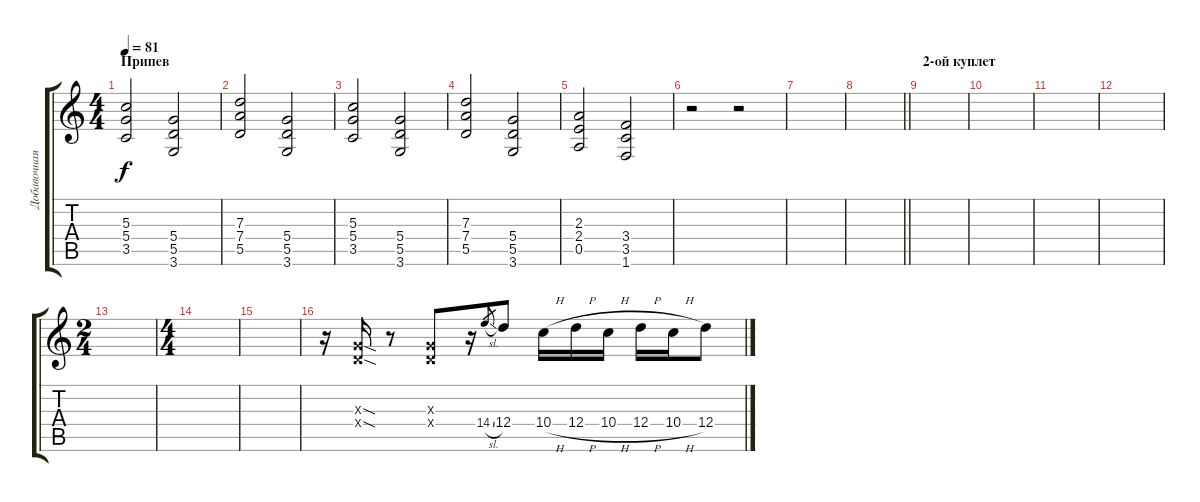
\track ("Добавочная" "Добавочная") {instrument acousticguitarsteel}
\staff {score tabs}
\tuning (E4 B3 G3 D3 A2 E2) {hide}
\ts (4 4)
\section ("" "Припев")
\tempo 81
\clef g2
\ks c
(5.3 5.4 3.5).2{dy f volume 8 instrument distortionguitar} (5.4 5.5 3.6).2 |
(7.3 7.4 5.5).2 (5.4 5.5 3.6).2 |
(5.3 5.4 3.5).2 (5.4 5.5 3.6).2 |
(7.3 7.4 5.5).2 (5.4 5.5 3.6).2 |
(2.3 2.4 0.5).2 (3.4 3.5 1.6).2 |
r.2 r.2 |
|
\barLineRight lightlight
|
\section ("" "2-ой куплет")
|
|
|
|
\ts (2 4)
|
\ts (4 4)
|
|
r.16 (0.3{sod x} 0.4{sod x}).16 r.8 (0.3{x} 0.4{x}).8 r.16 14.4{sl}.8{gr} 12.4.8 10.4{h}.16 12.4{h}.16 10.4{h}.16 12.4{h}.16 10.4{h}.16 12.4.8
